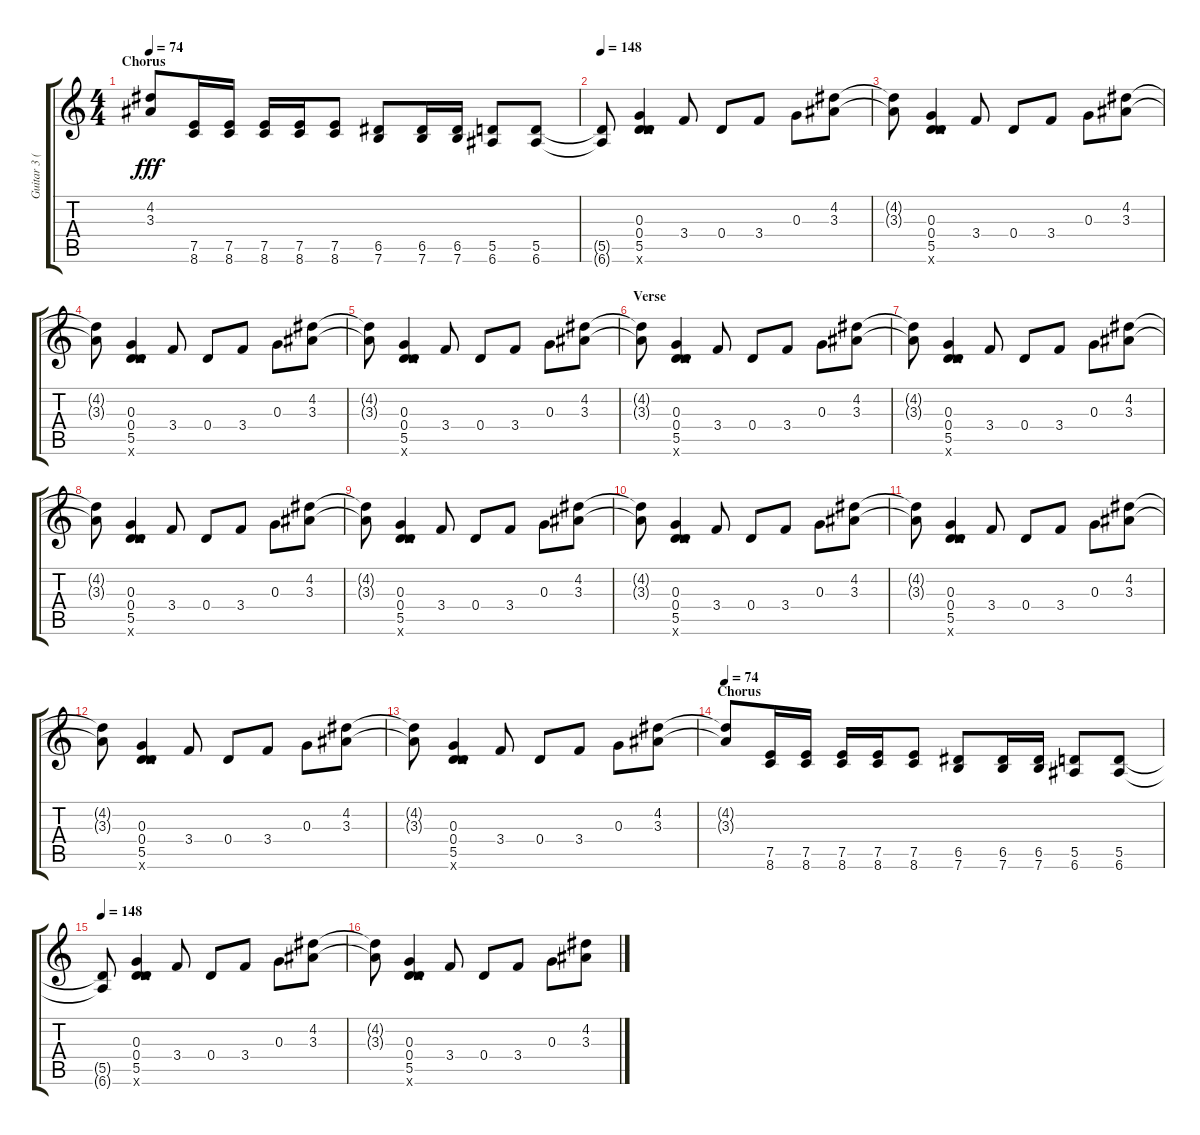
\track ("Guitar 3 (middle)" "Guitar 3 (") {instrument overdrivenguitar}
\staff {score tabs}
\tuning (E4 B3 G3 D3 A2 E2) {hide}
\ts (4 4)
\section ("" "Chorus")
\tempo 74
\clef g2
\ks c
(4.2{t} 3.3{t}).8{dy fff} (7.5 8.6).16 (7.5 8.6).16 (7.5 8.6).16 (7.5 8.6).16 (7.5 8.6).8 (6.5 7.6).8 (6.5 7.6).16 (6.5 7.6).16 (5.5 6.6).8 (5.5 6.6).8 |
\tempo 148
(5.5{t} 6.6{t}).8 (0.3 0.4 5.5 10.6{x}).4 3.4.8 0.4.8 3.4.8 0.3.8 (4.2 3.3).8 |
(4.2{t} 3.3{t}).8 (0.3 0.4 5.5 10.6{x}).4 3.4.8 0.4.8 3.4.8 0.3.8 (4.2 3.3).8 |
(4.2{t} 3.3{t}).8 (0.3 0.4 5.5 10.6{x}).4 3.4.8 0.4.8 3.4.8 0.3.8 (4.2 3.3).8 |
(4.2{t} 3.3{t}).8 (0.3 0.4 5.5 10.6{x}).4 3.4.8 0.4.8 3.4.8 0.3.8 (4.2 3.3).8 |
\section ("" "Verse")
(4.2{t} 3.3{t}).8 (0.3 0.4 5.5 10.6{x}).4 3.4.8 0.4.8 3.4.8 0.3.8 (4.2 3.3).8 |
(4.2{t} 3.3{t}).8 (0.3 0.4 5.5 10.6{x}).4 3.4.8 0.4.8 3.4.8 0.3.8 (4.2 3.3).8 |
(4.2{t} 3.3{t}).8 (0.3 0.4 5.5 10.6{x}).4 3.4.8 0.4.8 3.4.8 0.3.8 (4.2 3.3).8 |
(4.2{t} 3.3{t}).8 (0.3 0.4 5.5 10.6{x}).4 3.4.8 0.4.8 3.4.8 0.3.8 (4.2 3.3).8 |
(4.2{t} 3.3{t}).8 (0.3 0.4 5.5 10.6{x}).4 3.4.8 0.4.8 3.4.8 0.3.8 (4.2 3.3).8 |
(4.2{t} 3.3{t}).8 (0.3 0.4 5.5 10.6{x}).4 3.4.8 0.4.8 3.4.8 0.3.8 (4.2 3.3).8 |
(4.2{t} 3.3{t}).8 (0.3 0.4 5.5 10.6{x}).4 3.4.8 0.4.8 3.4.8 0.3.8 (4.2 3.3).8 |
(4.2{t} 3.3{t}).8 (0.3 0.4 5.5 10.6{x}).4 3.4.8 0.4.8 3.4.8 0.3.8 (4.2 3.3).8 |
\section ("" "Chorus")
\tempo 74
(4.2{t} 3.3{t}).8 (7.5 8.6).16 (7.5 8.6).16 (7.5 8.6).16 (7.5 8.6).16 (7.5 8.6).8 (6.5 7.6).8 (6.5 7.6).16 (6.5 7.6).16 (5.5 6.6).8 (5.5 6.6).8 |
\tempo 148
(5.5{t} 6.6{t}).8 (0.3 0.4 5.5 10.6{x}).4 3.4.8 0.4.8 3.4.8 0.3.8 (4.2 3.3).8 |
(4.2{t} 3.3{t}).8 (0.3 0.4 5.5 10.6{x}).4 3.4.8 0.4.8 3.4.8 0.3.8 (4.2 3.3).8
